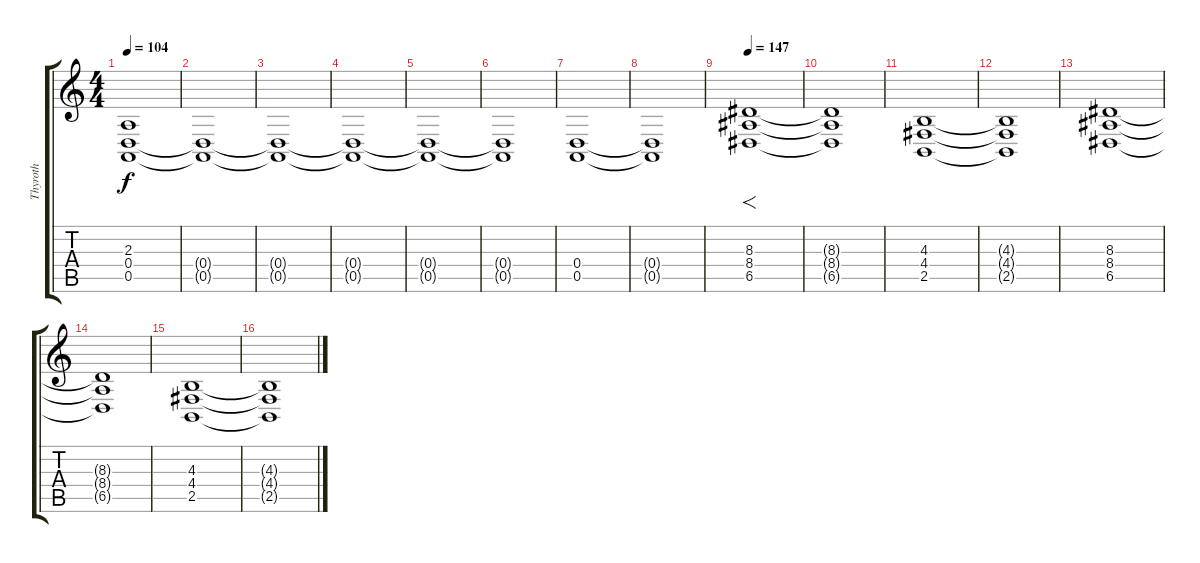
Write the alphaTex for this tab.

\track ("Thyroth" "Thyroth") {instrument tremolostrings}
\staff {score tabs}
\tuning (E4 B3 G3 D3 A2 E2) {hide}
\ts (4 4)
\tempo 104
\clef g2
\ks c
(2.3{t} 0.4{t} 0.5{t}).1{dy f} |
(0.4{t} 0.5{t}).1 |
(0.4{t} 0.5{t}).1 |
(0.4{t} 0.5{t}).1 |
(0.4{t} 0.5{t}).1 |
(0.4{t} 0.5{t}).1 |
(0.4 0.5).1{volume 6} |
(0.4{t} 0.5{t}).1 |
\tempo 147
(8.3 8.4 6.5).1{f volume 15} |
(8.3{t} 8.4{t} 6.5{t}).1 |
(4.3 4.4 2.5).1 |
(4.3{t} 4.4{t} 2.5{t}).1 |
(8.3 8.4 6.5).1 |
(8.3{t} 8.4{t} 6.5{t}).1 |
(4.3 4.4 2.5).1 |
(4.3{t} 4.4{t} 2.5{t}).1
